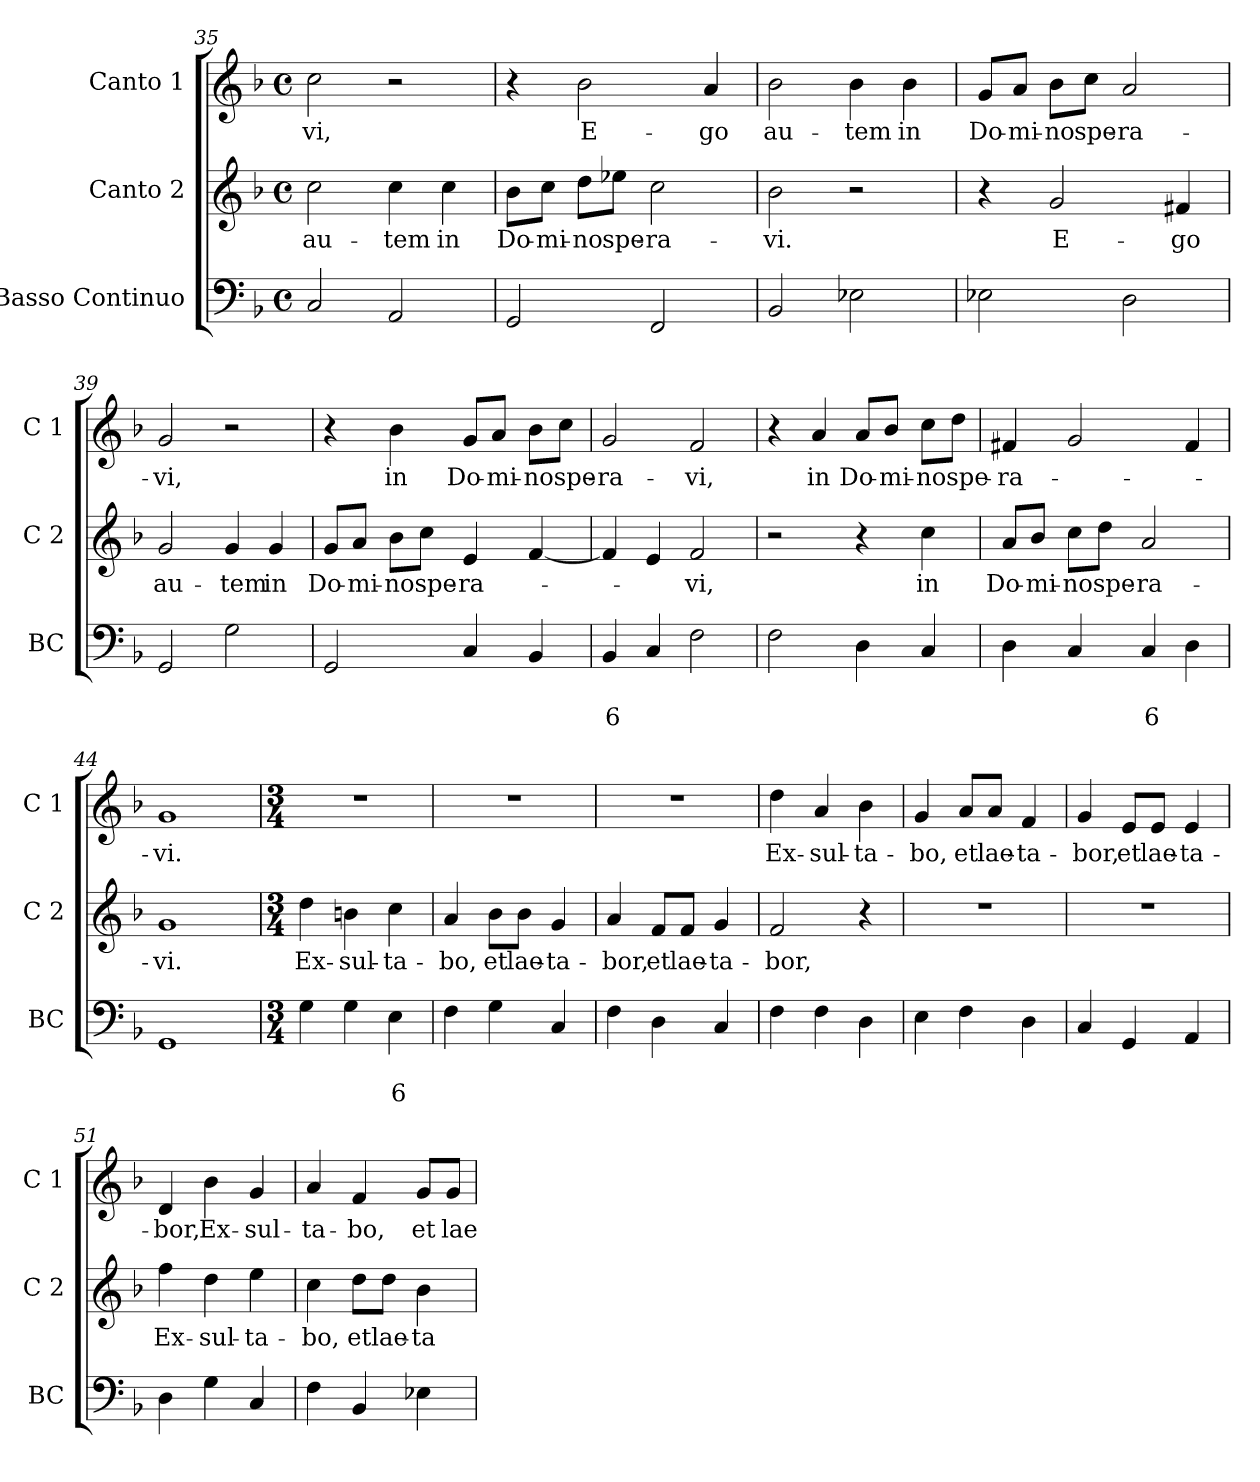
**kern	**text	**text	**kern	**text	**kern	**text
*part3	*part3	*part3	*part2	*part2	*part1	*part1
*staff3	*staff3	*staff3	*staff2	*staff2	*staff1	*staff1
*I"Basso Continuo	*	*	*I"Canto 2	*	*I"Canto 1	*
*I'BC	*	*	*I'C 2	*	*I'C 1	*
!!LO:PB:g=z
*clefF4	*	*	*clefG2	*	*clefG2	*
*k[b-]	*	*	*k[b-]	*	*k[b-]	*
*F:	*	*	*F:	*	*F:	*
*M4/4	*	*	*M4/4	*	*M4/4	*
*met(c)	*	*	*met(c)	*	*met(c)	*
=35	=35	=35	=35	=35	=35	=35
!	!	!	!	!LO:LY:b	!	!LO:LY:b
2C/	.	.	2cc\	au-	2cc\	-vi,
!	!	!	!	!LO:LY:b	!	!
2AA/	.	.	4cc\	-tem	2r	.
!	!	!	!	!LO:LY:b	!	!
.	.	.	4cc\	in	.	.
=36	=36	=36	=36	=36	=36	=36
!	!	!	!	!LO:LY:b	!	!
2GG/	.	.	8b-\L	Do-	4r	.
!	!	!	!	!LO:LY:b	!	!
.	.	.	8cc\J	-mi-	.	.
!	!	!	!	!LO:LY:b	!	!LO:LY:b
.	.	.	8dd\L	-no	2b-\	E-
!	!	!	!	!LO:LY:b	!	!
.	.	.	8ee-X\J	spe-	.	.
!	!	!	!	!LO:LY:b	!	!
2FF/	.	.	2cc\	-ra-	.	.
!	!	!	!	!	!	!LO:LY:b
.	.	.	.	.	4a/	-go
=37	=37	=37	=37	=37	=37	=37
!	!	!	!	!LO:LY:b	!	!LO:LY:b
2BB-/	.	.	2b-\	-vi.	2b-\	au-
!	!	!	!	!	!	!LO:LY:b
2E-X\	.	.	2r	.	4b-\	-tem
!	!	!	!	!	!	!LO:LY:b
.	.	.	.	.	4b-\	in
=38	=38	=38	=38	=38	=38	=38
!	!	!	!	!	!	!LO:LY:b
2E-X\	.	.	4r	.	8g/L	Do-
!	!	!	!	!	!	!LO:LY:b
.	.	.	.	.	8a/J	-mi-
!	!	!	!	!LO:LY:b	!	!LO:LY:b
.	.	.	2g/	E-	8b-\L	-no
!	!	!	!	!	!	!LO:LY:b
.	.	.	.	.	8cc\J	spe-
!	!	!	!	!	!	!LO:LY:b
2D\	.	.	.	.	2a/	-ra-
!	!	!	!	!LO:LY:b	!	!
.	.	.	4f#X/	-go	.	.
=39	=39	=39	=39	=39	=39	=39
!	!	!	!	!LO:LY:b	!	!LO:LY:b
2GG/	.	.	2g/	au-	2g/	-vi,
!	!	!	!	!LO:LY:b	!	!
2G\	.	.	4g/	-tem	2r	.
!	!	!	!	!LO:LY:b	!	!
.	.	.	4g/	in	.	.
!!LO:LB:g=z
=40	=40	=40	=40	=40	=40	=40
!	!	!	!	!LO:LY:b	!	!
2GG/	.	.	8g/L	Do-	4r	.
!	!	!	!	!LO:LY:b	!	!
.	.	.	8a/J	-mi-	.	.
!	!	!	!	!LO:LY:b	!	!LO:LY:b
.	.	.	8b-\L	-no	4b-\	in
!	!	!	!	!LO:LY:b	!	!
.	.	.	8cc\J	spe-	.	.
!	!	!	!	!LO:LY:b	!	!LO:LY:b
4C/	.	.	4e/	-ra-	8g/L	Do-
!	!	!	!	!	!	!LO:LY:b
.	.	.	.	.	8a/J	-mi-
!	!	!	!	!	!	!LO:LY:b
4BB-/	.	.	[4f/	.	8b-\L	-no
!	!	!	!	!	!	!LO:LY:b
.	.	.	.	.	8cc\J	spe-
=41	=41	=41	=41	=41	=41	=41
!	!	!LO:LY:b	!	!	!	!LO:LY:b
4BB-/	.	6	4f/]	.	2g/	-ra-
4C/	.	.	4e/	.	.	.
!	!	!	!	!LO:LY:b	!	!LO:LY:b
2F\	.	.	2f/	-vi,	2f/	-vi,
=42	=42	=42	=42	=42	=42	=42
2F\	.	.	2r	.	4r	.
!	!	!	!	!	!	!LO:LY:b
.	.	.	.	.	4a/	in
!	!	!	!	!	!	!LO:LY:b
4D\	.	.	4r	.	8a/L	Do-
!	!	!	!	!	!	!LO:LY:b
.	.	.	.	.	8b-/J	-mi-
!	!	!	!	!LO:LY:b	!	!LO:LY:b
4C/	.	.	4cc\	in	8cc\L	-no
!	!	!	!	!	!	!LO:LY:b
.	.	.	.	.	8dd\J	spe-
=43	=43	=43	=43	=43	=43	=43
!	!	!	!	!LO:LY:b	!	!LO:LY:b
4D\	.	.	8a/L	Do-	4f#X/	-ra-
!	!	!	!	!LO:LY:b	!	!
.	.	.	8b-/J	-mi-	.	.
!	!	!	!	!LO:LY:b	!	!
4C/	.	.	8cc\L	-no	2g/	.
!	!	!	!	!LO:LY:b	!	!
.	.	.	8dd\J	spe-	.	.
!	!	!LO:LY:b	!	!LO:LY:b	!	!
4C/	.	6	2a/	-ra-	.	.
4D\	.	.	.	.	4f#/	.
=44	=44	=44	=44	=44	=44	=44
!	!	!	!	!LO:LY:b	!	!LO:LY:b
1GG	.	.	1g	-vi.	1g	-vi.
!!LO:LB:g=z
=45	=45	=45	=45	=45	=45	=45
*M3/4	*	*	*M3/4	*	*M3/4	*
!	!	!	!	!LO:LY:b	!	!
4G\	.	.	4dd\	Ex-	2.r	.
!	!	!	!	!LO:LY:b	!	!
4G\	.	.	4bn\	-sul-	.	.
!	!	!LO:LY:b	!	!LO:LY:b	!	!
4E\	.	6	4cc\	-ta-	.	.
=46	=46	=46	=46	=46	=46	=46
!	!	!	!	!LO:LY:b	!	!
4F\	.	.	4a/	-bo,	2.r	.
!	!	!	!	!LO:LY:b	!	!
4G\	.	.	8b-\L	et	.	.
!	!	!	!	!LO:LY:b	!	!
.	.	.	8b-\J	lae-	.	.
!	!	!	!	!LO:LY:b	!	!
4C/	.	.	4g/	-ta-	.	.
=47	=47	=47	=47	=47	=47	=47
!	!	!	!	!LO:LY:b	!	!
4F\	.	.	4a/	-bor,	2.r	.
!	!	!	!	!LO:LY:b	!	!
4D\	.	.	8f/L	et	.	.
!	!	!	!	!LO:LY:b	!	!
.	.	.	8f/J	lae-	.	.
!	!	!	!	!LO:LY:b	!	!
4C/	.	.	4g/	-ta-	.	.
=48	=48	=48	=48	=48	=48	=48
!	!	!	!	!LO:LY:b	!	!LO:LY:b
4F\	.	.	2f/	-bor,	4dd\	Ex-
!	!	!	!	!	!	!LO:LY:b
4F\	.	.	.	.	4a/	-sul-
!	!	!	!	!	!	!LO:LY:b
4D\	.	.	4r	.	4b-\	-ta-
=49	=49	=49	=49	=49	=49	=49
!	!	!	!	!	!	!LO:LY:b
4E\	.	.	2.r	.	4g/	-bo,
!	!	!	!	!	!	!LO:LY:b
4F\	.	.	.	.	8a/L	et
!	!	!	!	!	!	!LO:LY:b
.	.	.	.	.	8a/J	lae-
!	!	!	!	!	!	!LO:LY:b
4D\	.	.	.	.	4f/	-ta-
=50	=50	=50	=50	=50	=50	=50
!	!	!	!	!	!	!LO:LY:b
4C/	.	.	2.r	.	4g/	-bor,
!	!	!	!	!	!	!LO:LY:b
4GG/	.	.	.	.	8e/L	et
!	!	!	!	!	!	!LO:LY:b
.	.	.	.	.	8e/J	lae-
!	!	!	!	!	!	!LO:LY:b
4AA/	.	.	.	.	4e/	-ta-
=51	=51	=51	=51	=51	=51	=51
!	!	!	!	!LO:LY:b	!	!LO:LY:b
4D\	.	.	4ff\	Ex-	4d/	-bor,
!	!	!	!	!LO:LY:b	!	!LO:LY:b
4G\	.	.	4dd\	-sul-	4b-\	Ex-
!	!	!	!	!LO:LY:b	!	!LO:LY:b
4C/	.	.	4ee\	-ta-	4g/	-sul-
!!LO:LB:g=z
=52	=52	=52	=52	=52	=52	=52
!	!	!	!	!LO:LY:b	!	!LO:LY:b
4F\	.	.	4cc\	-bo,	4a/	-ta-
!	!	!	!	!LO:LY:b	!	!LO:LY:b
4BB-/	.	.	8dd\L	et	4f/	-bo,
!	!	!	!	!LO:LY:b	!	!
.	.	.	8dd\J	lae-	.	.
!	!	!	!	!LO:LY:b	!	!LO:LY:b
4E-X\	.	.	4b-\	-ta-	8g/L	et
!	!	!	!	!	!	!LO:LY:b
.	.	.	.	.	8g/J	lae-
=	=	=	=	=	=	=
*-	*-	*-	*-	*-	*-	*-
